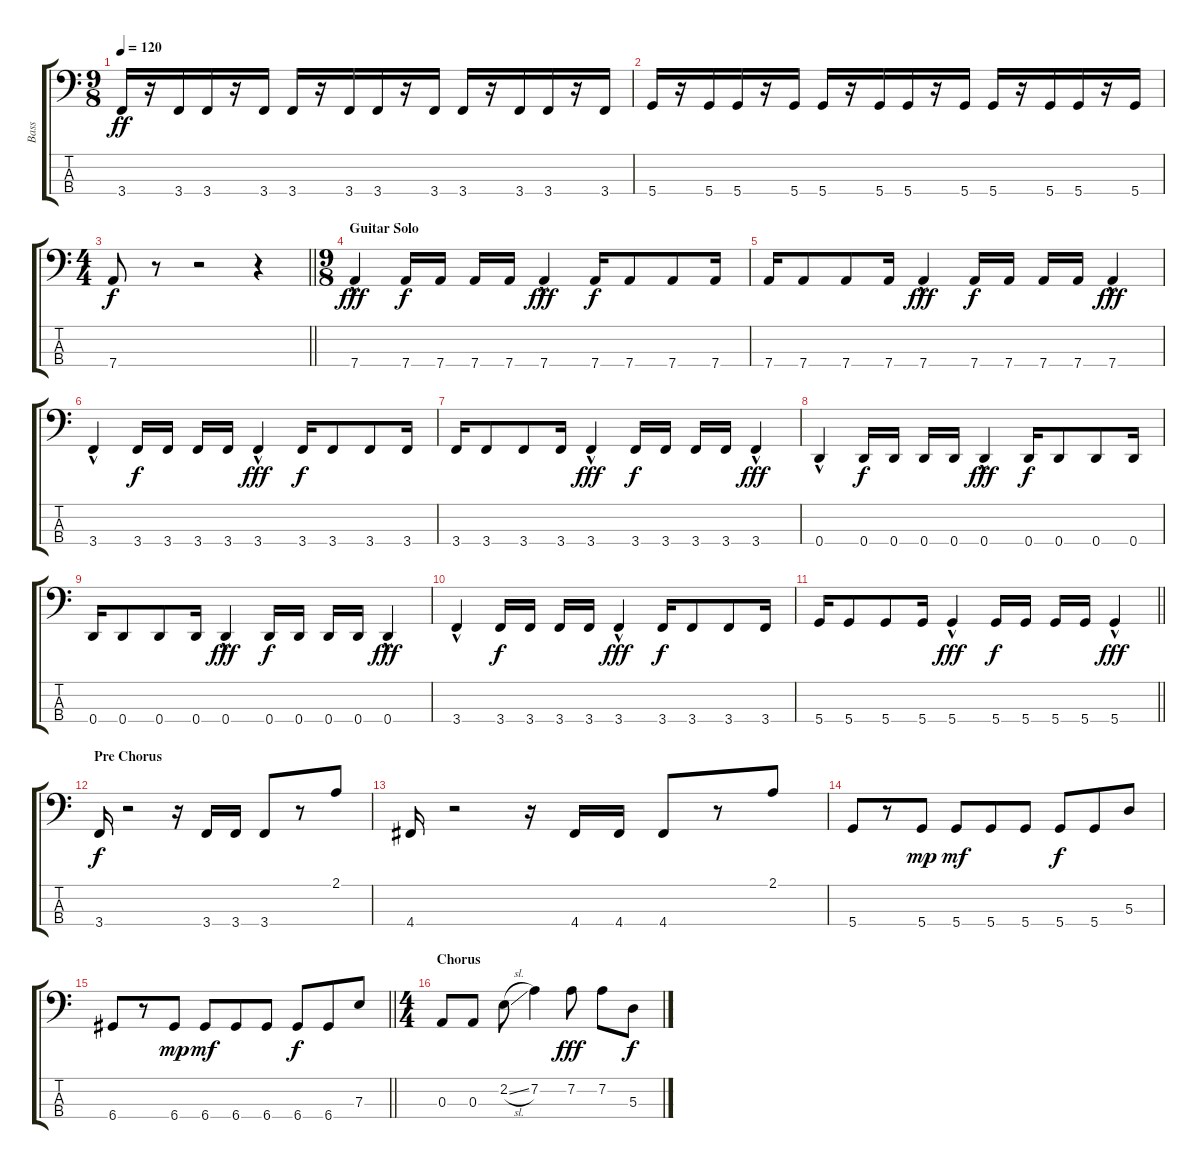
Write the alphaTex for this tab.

\track ("Bass" "Bass") {instrument electricbassfinger}
\staff {score tabs}
\tuning (G2 D2 A1 D1) {hide}
\ts (9 8)
\tempo 120
\clef f4
\ks c
3.4.16{dy ff} r.16 3.4.16 3.4.16 r.16 3.4.16 3.4.16 r.16 3.4.16 3.4.16 r.16 3.4.16 3.4.16 r.16 3.4.16 3.4.16 r.16 3.4.16 |
5.4.16 r.16 5.4.16 5.4.16 r.16 5.4.16 5.4.16 r.16 5.4.16 5.4.16 r.16 5.4.16 5.4.16 r.16 5.4.16 5.4.16 r.16 5.4.16 |
\ts (4 4)
\barLineRight lightlight
7.4.8{dy f} r.8 r.2 r.4 |
\ts (9 8)
\section ("" "Guitar Solo")
7.4{hac}.4{dy fff} 7.4.16{dy f} 7.4.16 7.4.16 7.4.16 7.4{hac}.4{dy fff} 7.4.16{dy f} 7.4.8 7.4.8 7.4.16 |
7.4.16 7.4.8 7.4.8 7.4.16 7.4{hac}.4{dy fff} 7.4.16{dy f} 7.4.16 7.4.16 7.4.16 7.4{hac}.4{dy fff} |
3.4{hac}.4 3.4.16{dy f} 3.4.16 3.4.16 3.4.16 3.4{hac}.4{dy fff} 3.4.16{dy f} 3.4.8 3.4.8 3.4.16 |
3.4.16 3.4.8 3.4.8 3.4.16 3.4{hac}.4{dy fff} 3.4.16{dy f} 3.4.16 3.4.16 3.4.16 3.4{hac}.4{dy fff} |
0.4{hac}.4 0.4.16{dy f} 0.4.16 0.4.16 0.4.16 0.4{hac}.4{dy fff} 0.4.16{dy f} 0.4.8 0.4.8 0.4.16 |
0.4.16 0.4.8 0.4.8 0.4.16 0.4{hac}.4{dy fff} 0.4.16{dy f} 0.4.16 0.4.16 0.4.16 0.4{hac}.4{dy fff} |
3.4{hac}.4 3.4.16{dy f} 3.4.16 3.4.16 3.4.16 3.4{hac}.4{dy fff} 3.4.16{dy f} 3.4.8 3.4.8 3.4.16 |
\barLineRight lightlight
5.4.16 5.4.8 5.4.8 5.4.16 5.4{hac}.4{dy fff} 5.4.16{dy f} 5.4.16 5.4.16 5.4.16 5.4{hac}.4{dy fff} |
\section ("" "Pre Chorus")
3.4.16{dy f} r.2 r.16 3.4.16 3.4.16 3.4.8 r.8 2.1.8 |
4.4.16 r.2 r.16 4.4.16 4.4.16 4.4.8 r.8 2.1.8 |
5.4.8 r.8 5.4.8{dy mp} 5.4.8{dy mf} 5.4.8 5.4.8 5.4.8{dy f} 5.4.8 5.3.8 |
\barLineRight lightlight
6.4.8 r.8 6.4.8{dy mp} 6.4.8{dy mf} 6.4.8 6.4.8 6.4.8{dy f} 6.4.8 7.3.8 |
\ts (4 4)
\section ("" "Chorus")
0.3.8 0.3.8 2.2{sl}.8 7.2.4 7.2.8{dy fff} 7.2.8 5.3.8{dy f}
